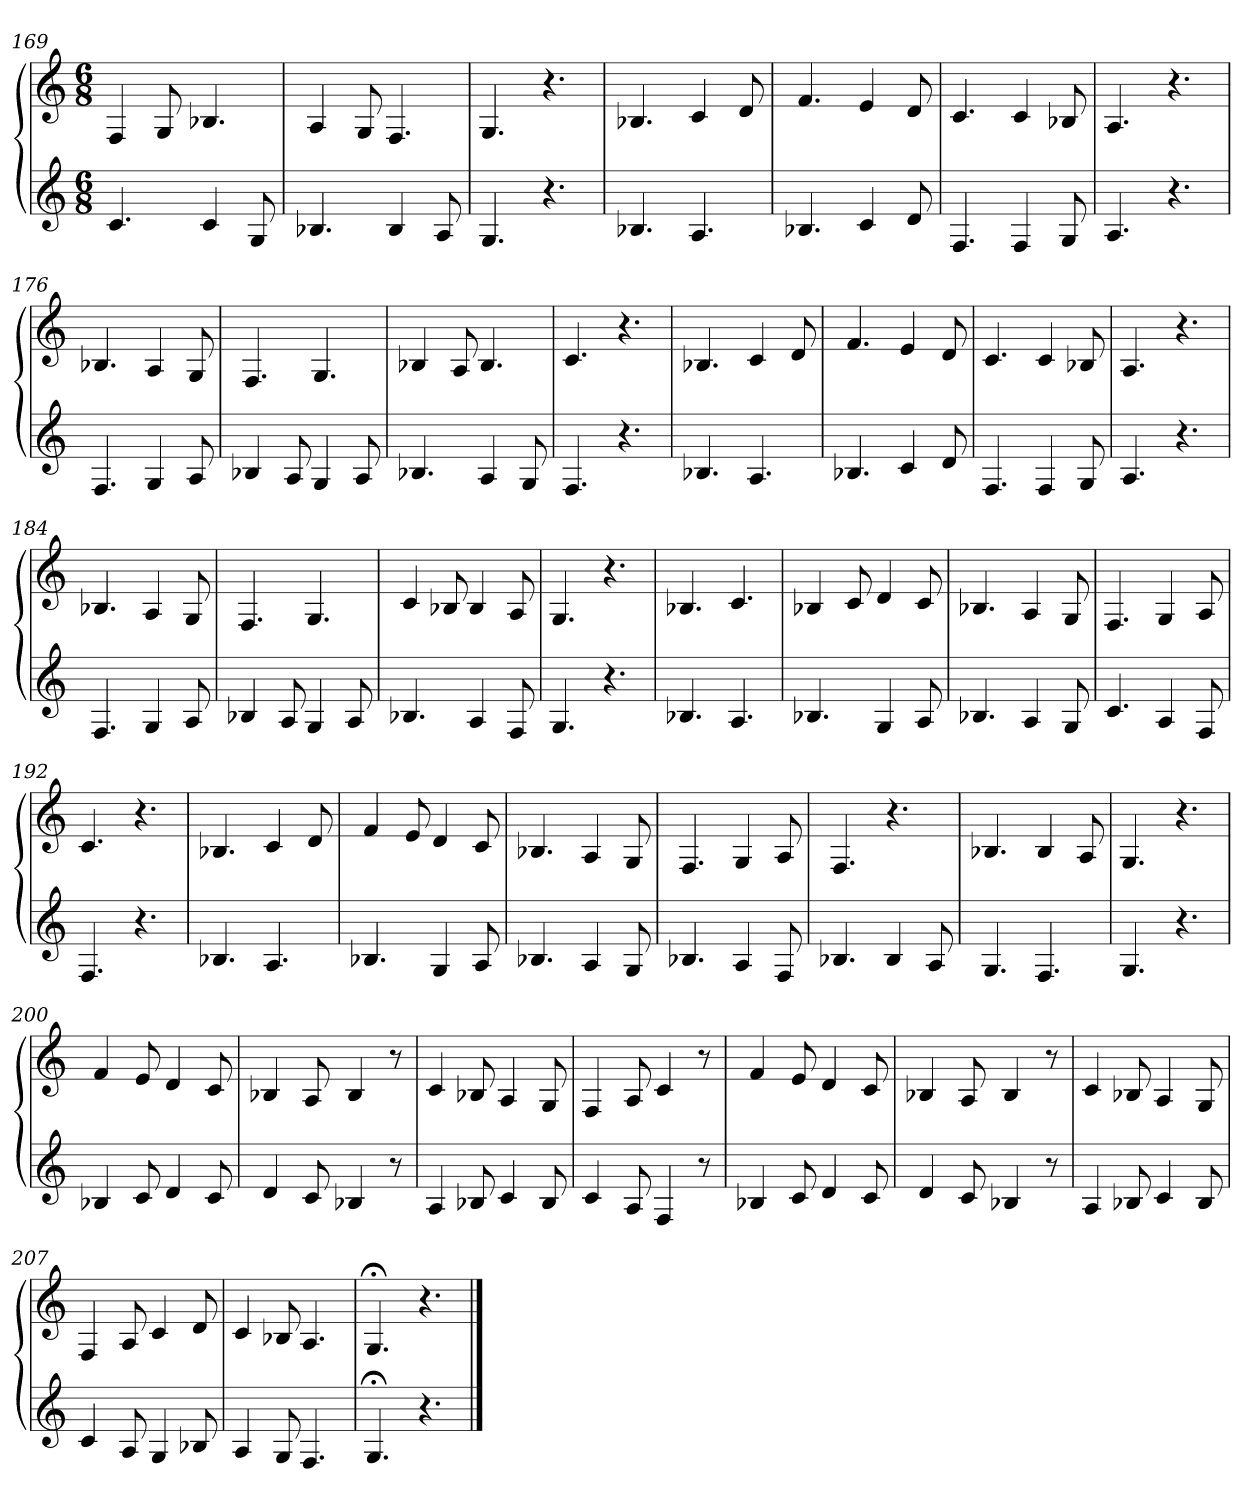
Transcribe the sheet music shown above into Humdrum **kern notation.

**kern	**kern
*part1	*part1
*staff2	*staff1
*M6/8	*M6/8
=169	=169
4.c	4F
.	8G
4c	4.B-X
8G	.
=170	=170
4.B-X	4A
.	8G
4B-	4.F
8A	.
=171	=171
4.G	4.G
4.r	4.r
=172	=172
4.B-X	4.B-X
4.A	4c
.	8d
=173	=173
4.B-X	4.f
4c	4e
8d	8d
=174	=174
4.F	4.c
4F	4c
8G	8B-X
=175	=175
4.A	4.A
4.r	4.r
=176	=176
4.F	4.B-X
4G	4A
8A	8G
=177	=177
4B-X	4.F
8A	.
4G	4.G
8A	.
=178	=178
4.B-X	4B-X
.	8A
4A	4.B-
8G	.
=179	=179
4.F	4.c
4.r	4.r
=180	=180
4.B-X	4.B-X
4.A	4c
.	8d
=181	=181
4.B-X	4.f
4c	4e
8d	8d
=182	=182
4.F	4.c
4F	4c
8G	8B-X
=183	=183
4.A	4.A
4.r	4.r
=184	=184
4.F	4.B-X
4G	4A
8A	8G
=185	=185
4B-X	4.F
8A	.
4G	4.G
8A	.
=186	=186
4.B-X	4c
.	8B-X
4A	4B-
8F	8A
=187	=187
4.G	4.G
4.r	4.r
=188	=188
4.B-X	4.B-X
4.A	4.c
=189	=189
4.B-X	4B-X
.	8c
4G	4d
8A	8c
=190	=190
4.B-X	4.B-X
4A	4A
8G	8G
=191	=191
4.c	4.F
4A	4G
8F	8A
=192	=192
4.F	4.c
4.r	4.r
=193	=193
4.B-X	4.B-X
4.A	4c
.	8d
=194	=194
4.B-X	4f
.	8e
4G	4d
8A	8c
=195	=195
4.B-X	4.B-X
4A	4A
8G	8G
=196	=196
4.B-X	4.F
4A	4G
8F	8A
=197	=197
4.B-X	4.F
4B-	4.r
8A	.
=198	=198
4.G	4.B-X
4.F	4B-
.	8A
=199	=199
4.G	4.G
4.r	4.r
=200	=200
4B-X	4f
8c	8e
4d	4d
8c	8c
=201	=201
4d	4B-X
8c	8A
4B-X	4B-
8r	8r
=202	=202
4A	4c
8B-X	8B-X
4c	4A
8B-	8G
=203	=203
4c	4F
8A	8A
4F	4c
8r	8r
=204	=204
4B-X	4f
8c	8e
4d	4d
8c	8c
=205	=205
4d	4B-X
8c	8A
4B-X	4B-
8r	8r
=206	=206
4A	4c
8B-X	8B-X
4c	4A
8B-	8G
=207	=207
4c	4F
8A	8A
4G	4c
8B-X	8d
=208	=208
4A	4c
8G	8B-X
4.F	4.A
=209	=209
4.G;<	4.G;<
4.r	4.r
==	==
*-	*-
